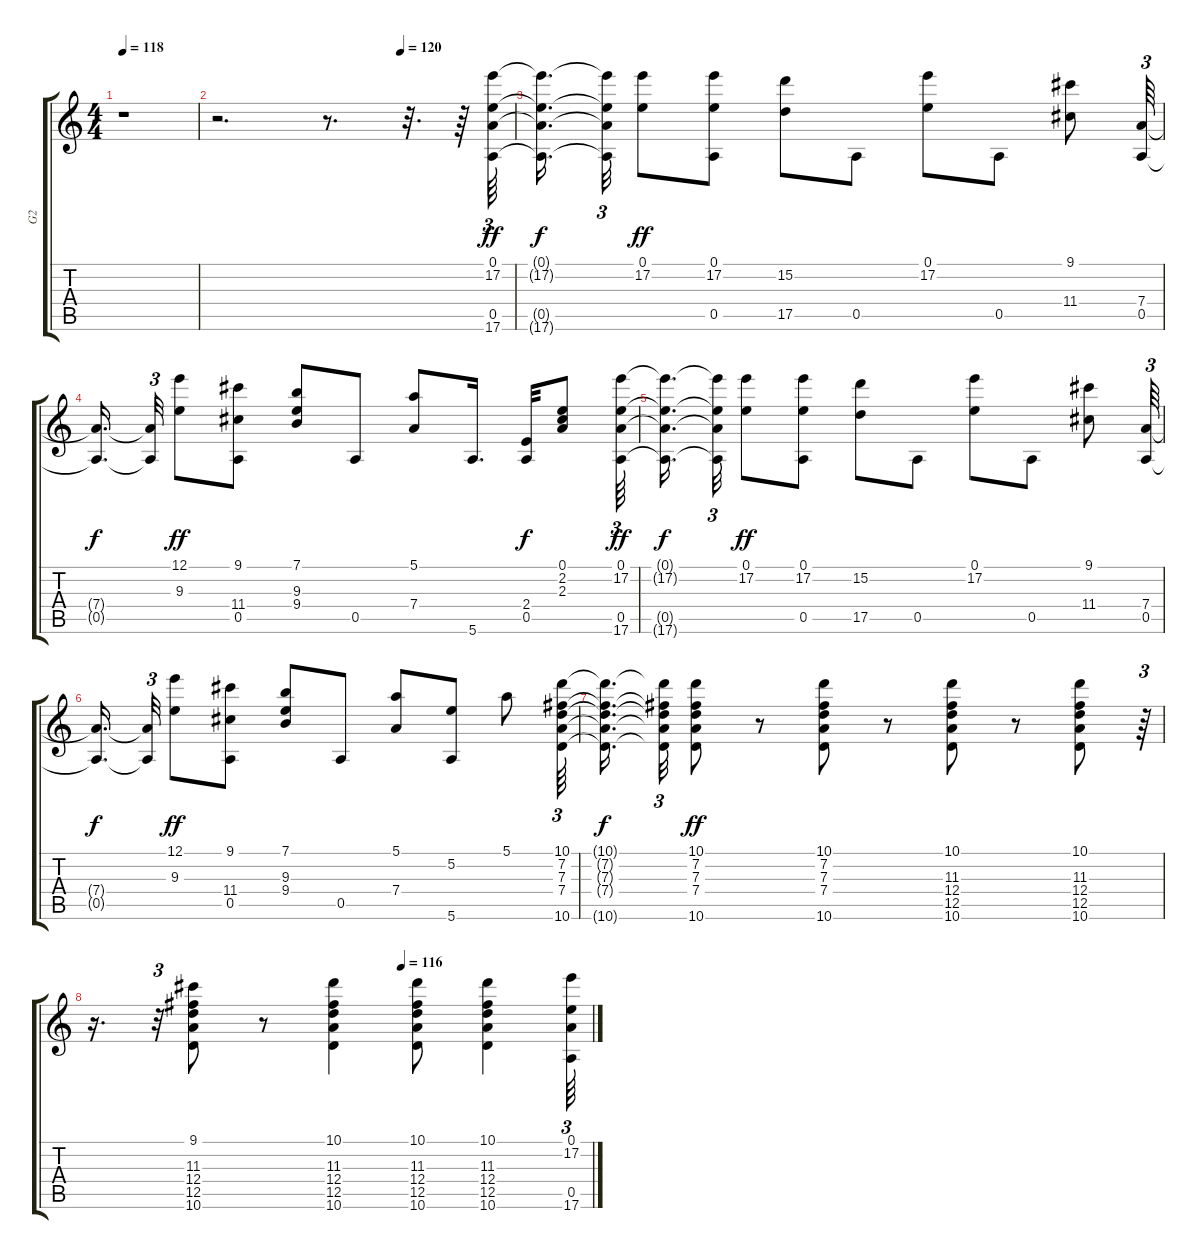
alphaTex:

\track ("G2" "G2") {instrument acousticguitarsteel}
\staff {score tabs}
\tuning (E4 B3 G3 D3 A2 E2) {hide}
\ts (4 4)
\tempo 118
\clef g2
\ks c
r.1{dy f} |
\tempo (120 0.61875)
r.2{d} r.8{d} r.32{d} r.64 (0.1 17.2 0.5 17.6).64{tu (3 2) dy ff} |
(0.1{t} 17.2{t} 0.5{t} 17.6{t}).16{d dy f beam splitsecondary} (0.1{t} 17.2{t} 0.5{t} 17.6{t}).32{tu (3 2)} (0.1 17.2).8{dy ff} (0.1 17.2 0.5).8 (15.2 17.5).8 0.5.8 (0.1 17.2).8 0.5.8 (9.1 11.4).8 (7.4 0.5).64{tu (3 2)} |
(7.4{t} 0.5{t}).16{d dy f beam splitsecondary} (7.4{t} 0.5{t}).32{tu (3 2)} (12.1 9.3).8{dy ff} (9.1 11.4 0.5).8 (7.1 9.3 9.4).8 0.5.8 (5.1 7.4).8 5.6.16{d} (2.4 0.5).32{dy f} (0.1 2.2 2.3).8 (0.1 17.2 0.5 17.6).64{tu (3 2) dy ff} |
(0.1{t} 17.2{t} 0.5{t} 17.6{t}).16{d dy f beam splitsecondary} (0.1{t} 17.2{t} 0.5{t} 17.6{t}).32{tu (3 2)} (0.1 17.2).8{dy ff} (0.1 17.2 0.5).8 (15.2 17.5).8 0.5.8 (0.1 17.2).8 0.5.8 (9.1 11.4).8 (7.4 0.5).64{tu (3 2)} |
(7.4{t} 0.5{t}).16{d dy f beam splitsecondary} (7.4{t} 0.5{t}).32{tu (3 2)} (12.1 9.3).8{dy ff} (9.1 11.4 0.5).8 (7.1 9.3 9.4).8 0.5.8 (5.1 7.4).8 (5.2 5.6).8 5.1.8 (10.1 7.2 7.3 7.4 10.6).64{tu (3 2)} |
(10.1{t} 7.2{t} 7.3{t} 7.4{t} 10.6{t}).16{d dy f beam splitsecondary} (10.1{t} 7.2{t} 7.3{t} 7.4{t} 10.6{t}).32{tu (3 2)} (10.1 7.2 7.3 7.4 10.6).8{dy ff} r.8 (10.1 7.2 7.3 7.4 10.6).8 r.8 (10.1 11.3 12.4 12.5 10.6).8 r.8 (10.1 11.3 12.4 12.5 10.6).8 r.64{tu (3 2)} |
\tempo (116 0.61875)
r.16{d} r.32{tu (3 2)} (9.1 11.3 12.4 12.5 10.6).8 r.8 (10.1 11.3 12.4 12.5 10.6).4 (10.1 11.3 12.4 12.5 10.6).8 (10.1 11.3 12.4 12.5 10.6).4 (0.1 17.2 0.5 17.6).64{tu (3 2)}
